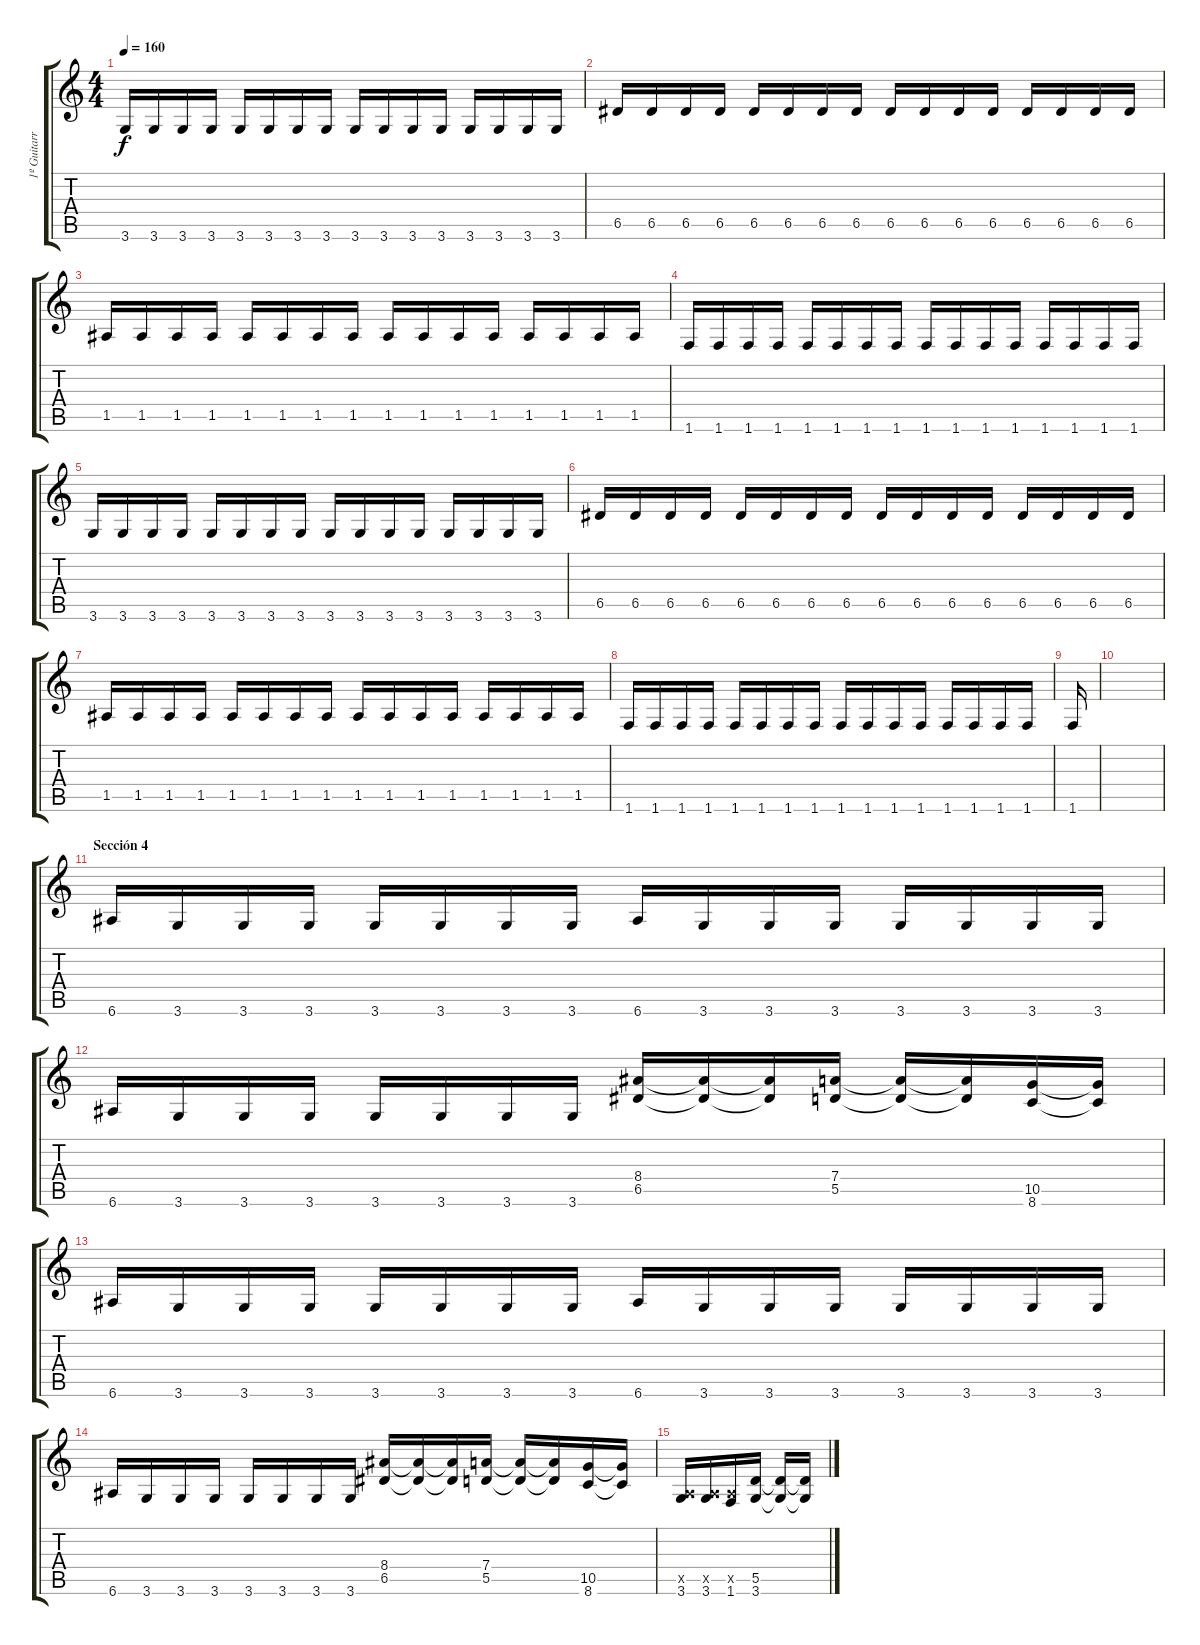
\track ("1º Guitarra " "1º Guitarr") {instrument distortionguitar}
\staff {score tabs}
\tuning (E4 B3 G3 D3 A2 E2) {hide}
\ts (4 4)
\tempo 160
\clef g2
\ks c
3.6.16{dy f} 3.6.16 3.6.16 3.6.16 3.6.16 3.6.16 3.6.16 3.6.16 3.6.16 3.6.16 3.6.16 3.6.16 3.6.16 3.6.16 3.6.16 3.6.16 |
6.5.16 6.5.16 6.5.16 6.5.16 6.5.16 6.5.16 6.5.16 6.5.16 6.5.16 6.5.16 6.5.16 6.5.16 6.5.16 6.5.16 6.5.16 6.5.16 |
1.5.16 1.5.16 1.5.16 1.5.16 1.5.16 1.5.16 1.5.16 1.5.16 1.5.16 1.5.16 1.5.16 1.5.16 1.5.16 1.5.16 1.5.16 1.5.16 |
1.6.16 1.6.16 1.6.16 1.6.16 1.6.16 1.6.16 1.6.16 1.6.16 1.6.16 1.6.16 1.6.16 1.6.16 1.6.16 1.6.16 1.6.16 1.6.16 |
3.6.16 3.6.16 3.6.16 3.6.16 3.6.16 3.6.16 3.6.16 3.6.16 3.6.16 3.6.16 3.6.16 3.6.16 3.6.16 3.6.16 3.6.16 3.6.16 |
6.5.16 6.5.16 6.5.16 6.5.16 6.5.16 6.5.16 6.5.16 6.5.16 6.5.16 6.5.16 6.5.16 6.5.16 6.5.16 6.5.16 6.5.16 6.5.16 |
1.5.16 1.5.16 1.5.16 1.5.16 1.5.16 1.5.16 1.5.16 1.5.16 1.5.16 1.5.16 1.5.16 1.5.16 1.5.16 1.5.16 1.5.16 1.5.16 |
1.6.16 1.6.16 1.6.16 1.6.16 1.6.16 1.6.16 1.6.16 1.6.16 1.6.16 1.6.16 1.6.16 1.6.16 1.6.16 1.6.16 1.6.16 1.6.16 |
1.6.16 |
|
\section ("" "Sección 4")
6.6.16 3.6.16 3.6.16 3.6.16 3.6.16 3.6.16 3.6.16 3.6.16 6.6.16 3.6.16 3.6.16 3.6.16 3.6.16 3.6.16 3.6.16 3.6.16 |
6.6.16 3.6.16 3.6.16 3.6.16 3.6.16 3.6.16 3.6.16 3.6.16 (8.4 6.5).16 (8.4{t} 6.5{t}).16 (8.4{t} 6.5{t}).16 (7.4 5.5).16 (7.4{t} 5.5{t}).16 (7.4{t} 5.5{t}).16 (10.5 8.6).16 (10.5{t} 8.6{t}).16 |
6.6.16 3.6.16 3.6.16 3.6.16 3.6.16 3.6.16 3.6.16 3.6.16 6.6.16 3.6.16 3.6.16 3.6.16 3.6.16 3.6.16 3.6.16 3.6.16 |
6.6.16 3.6.16 3.6.16 3.6.16 3.6.16 3.6.16 3.6.16 3.6.16 (8.4 6.5).16 (8.4{t} 6.5{t}).16 (8.4{t} 6.5{t}).16 (7.4 5.5).16 (7.4{t} 5.5{t}).16 (7.4{t} 5.5{t}).16 (10.5 8.6).16 (10.5{t} 8.6{t}).16 |
(0.5{x} 3.6).16 (0.5{x} 3.6).16 (0.5{x} 1.6).16 (5.5 3.6).16 (5.5{t} 3.6{t}).16 (5.5{t} 3.6{t}).16
